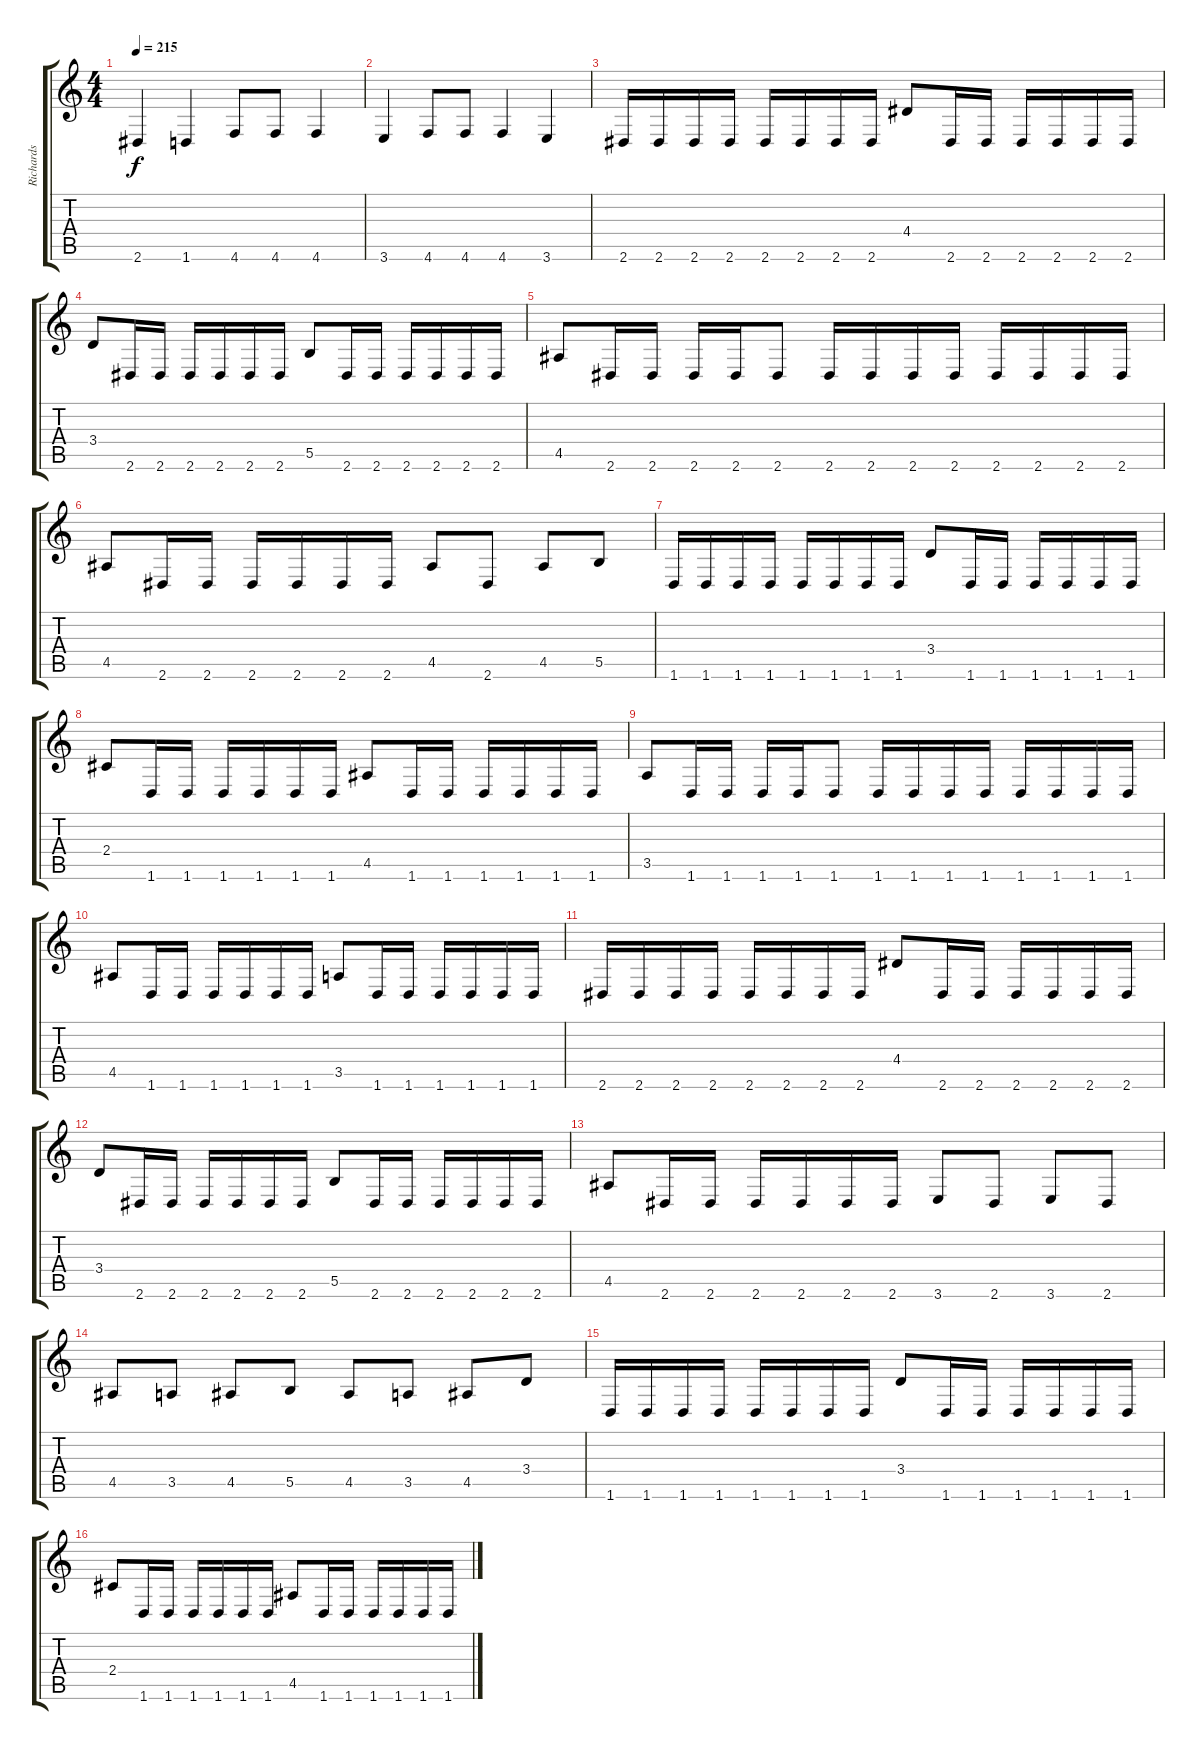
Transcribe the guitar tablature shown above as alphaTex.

\track ("Richards" "Richards") {instrument electricbassfinger}
\staff {score tabs}
\tuning (Db4 Ab3 E3 B2 Gb2 Db2) {hide}
\ts (4 4)
\tempo 215
\clef g2
\ks c
2.6.4{dy f instrument electricbassfinger} 1.6.4 4.6.8 4.6.8 4.6.4 |
3.6.4 4.6.8 4.6.8 4.6.4 3.6.4 |
2.6.16 2.6.16 2.6.16 2.6.16 2.6.16 2.6.16 2.6.16 2.6.16 4.4.8 2.6.16 2.6.16 2.6.16 2.6.16 2.6.16 2.6.16 |
3.4.8 2.6.16 2.6.16 2.6.16 2.6.16 2.6.16 2.6.16 5.5.8 2.6.16 2.6.16 2.6.16 2.6.16 2.6.16 2.6.16 |
4.5.8 2.6.16 2.6.16 2.6.16 2.6.16 2.6.8 2.6.16 2.6.16 2.6.16 2.6.16 2.6.16 2.6.16 2.6.16 2.6.16 |
4.5.8 2.6.16 2.6.16 2.6.16 2.6.16 2.6.16 2.6.16 4.5.8 2.6.8 4.5.8 5.5.8 |
1.6.16 1.6.16 1.6.16 1.6.16 1.6.16 1.6.16 1.6.16 1.6.16 3.4.8 1.6.16 1.6.16 1.6.16 1.6.16 1.6.16 1.6.16 |
2.4.8 1.6.16 1.6.16 1.6.16 1.6.16 1.6.16 1.6.16 4.5.8 1.6.16 1.6.16 1.6.16 1.6.16 1.6.16 1.6.16 |
3.5.8 1.6.16 1.6.16 1.6.16 1.6.16 1.6.8 1.6.16 1.6.16 1.6.16 1.6.16 1.6.16 1.6.16 1.6.16 1.6.16 |
4.5.8 1.6.16 1.6.16 1.6.16 1.6.16 1.6.16 1.6.16 3.5.8 1.6.16 1.6.16 1.6.16 1.6.16 1.6.16 1.6.16 |
2.6.16 2.6.16 2.6.16 2.6.16 2.6.16 2.6.16 2.6.16 2.6.16 4.4.8 2.6.16 2.6.16 2.6.16 2.6.16 2.6.16 2.6.16 |
3.4.8 2.6.16 2.6.16 2.6.16 2.6.16 2.6.16 2.6.16 5.5.8 2.6.16 2.6.16 2.6.16 2.6.16 2.6.16 2.6.16 |
4.5.8 2.6.16 2.6.16 2.6.16 2.6.16 2.6.16 2.6.16 3.6.8 2.6.8 3.6.8 2.6.8 |
4.5.8 3.5.8 4.5.8 5.5.8 4.5.8 3.5.8 4.5.8 3.4.8 |
1.6.16 1.6.16 1.6.16 1.6.16 1.6.16 1.6.16 1.6.16 1.6.16 3.4.8 1.6.16 1.6.16 1.6.16 1.6.16 1.6.16 1.6.16 |
2.4.8 1.6.16 1.6.16 1.6.16 1.6.16 1.6.16 1.6.16 4.5.8 1.6.16 1.6.16 1.6.16 1.6.16 1.6.16 1.6.16
